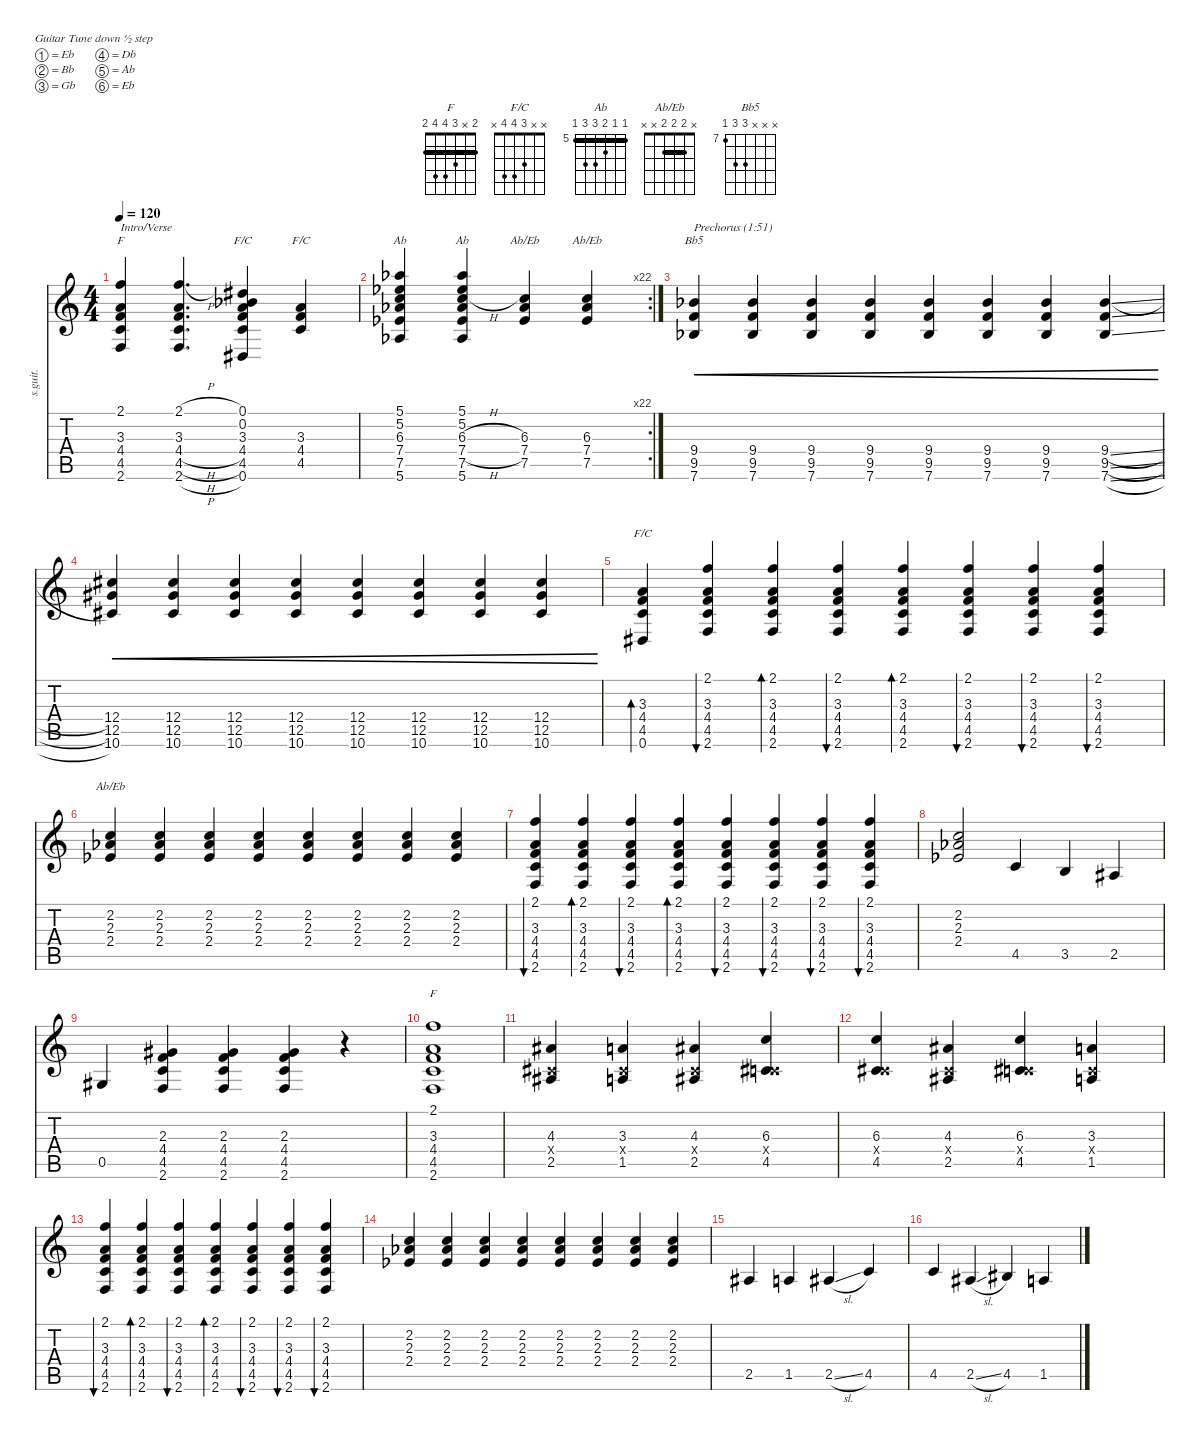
\defaultSystemsLayout 4
\hideDynamics
\bracketExtendMode nobrackets
\otherSystemsTrackNameOrientation horizontal
\track ("Steel Guitar" "s.guit.") {instrument acousticguitarsteel}
\staff {score tabs}
\tuning (Eb4 Bb3 Gb3 Db3 Ab2 Eb2)
\chord ("F" 2 x 3 4 4 2) {barre 2}
\chord ("F/C" x x 3 4 4 x)
\chord ("Ab" 5 5 6 7 7 5) {firstfret 5 barre (5 5)}
\chord ("Ab/Eb" x x 6 7 7 x) {firstfret 5}
\chord ("Bb5" x x x 9 9 7) {firstfret 7}
\chord ("Ab/Eb" x 2 2 2 x x) {barre (2 2)}
\ts (4 4)
\tempo 120
\clef g2
\ks c
(2.6 4.5 4.4 3.3 2.1).4{ch "F" txt "Intro/Verse" dy mf instrument acousticguitarsteel beam Up} (2.6{h} 4.5{h} 4.4{h} 3.3 2.1{h}).4{d beam Up} (4.5 4.4 3.3 0.1{acc #} 0.2{acc b} 0.6{acc #}).4{ch "F/C" beam Up} (4.5 4.4 3.3).4{ch "F/C" beam Up} |
\rc 22
(5.6{acc b} 7.5{acc b} 7.4{acc b} 6.3 5.2{acc b} 5.1{acc b}).4{ch "Ab" beam Up} (5.6{acc b} 7.5{acc b} 7.4{h acc b} 6.3{h} 5.2{acc b} 5.1{acc b}).4{ch "Ab" beam Up} (7.5{acc b} 7.4{acc b} 6.3).4{ch "Ab/Eb" beam Up} (7.5{acc b} 7.4{acc b} 6.3).4{ch "Ab/Eb" beam Up} |
(7.6{acc b} 9.5 9.4{acc b}).4{ch "Bb5" txt "Prechorus (1:51)" cre beam Up} (7.6{acc b} 9.5 9.4{acc b}).4{cre beam Up} (7.6{acc b} 9.5 9.4{acc b}).4{cre beam Up} (7.6{acc b} 9.5 9.4{acc b}).4{cre beam Up} (7.6{acc b} 9.5 9.4{acc b}).4{cre beam Up} (7.6{acc b} 9.5 9.4{acc b}).4{cre beam Up} (7.6{acc b} 9.5 9.4{acc b}).4{cre beam Up} (7.6{sl acc b} 9.5{sl} 9.4{sl acc b}).4{cre beam Up} |
(10.6{acc #} 12.5{acc #} 12.4{acc #}).4{cre beam Up} (10.6{acc #} 12.5{acc #} 12.4{acc #}).4{cre beam Up} (10.6{acc #} 12.5{acc #} 12.4{acc #}).4{cre beam Up} (10.6{acc #} 12.5{acc #} 12.4{acc #}).4{cre beam Up} (10.6{acc #} 12.5{acc #} 12.4{acc #}).4{cre beam Up} (10.6{acc #} 12.5{acc #} 12.4{acc #}).4{cre beam Up} (10.6{acc #} 12.5{acc #} 12.4{acc #}).4{cre beam Up} (10.6{acc #} 12.5{acc #} 12.4{acc #}).4{cre beam Up} |
(4.5 4.4 3.3 0.6{acc #}).4{bd 30 ch "F/C" beam Up} (2.6 4.5 4.4 3.3 2.1).4{bu 30 beam Up} (2.6 4.5 4.4 3.3 2.1).4{bd 30 beam Up} (2.6 4.5 4.4 3.3 2.1).4{bu 30 beam Up} (2.6 4.5 4.4 3.3 2.1).4{bd 30 beam Up} (2.6 4.5 4.4 3.3 2.1).4{bu 30 beam Up} (2.6 4.5 4.4 3.3 2.1).4{bu 30 beam Up} (2.6 4.5 4.4 3.3 2.1).4{bu 30 beam Up} |
(2.4{acc b} 2.3{acc b} 2.2).4{ch "Ab/Eb" beam Up} (2.4{acc b} 2.3{acc b} 2.2).4{beam Up} (2.4{acc b} 2.3{acc b} 2.2).4{beam Up} (2.4{acc b} 2.3{acc b} 2.2).4{beam Up} (2.4{acc b} 2.3{acc b} 2.2).4{beam Up} (2.4{acc b} 2.3{acc b} 2.2).4{beam Up} (2.4{acc b} 2.3{acc b} 2.2).4{beam Up} (2.4{acc b} 2.3{acc b} 2.2).4{beam Up} |
(2.6 4.5 4.4 3.3 2.1).4{bu 30 beam Up} (2.6 4.5 4.4 3.3 2.1).4{bd 30 beam Up} (2.6 4.5 4.4 3.3 2.1).4{bu 30 beam Up} (2.6 4.5 4.4 3.3 2.1).4{bd 30 beam Up} (2.6 4.5 4.4 3.3 2.1).4{bu 30 beam Up} (2.6 4.5 4.4 3.3 2.1).4{bu 30 beam Up} (2.6 4.5 4.4 3.3 2.1).4{bu 30 beam Up} (2.6 4.5 4.4 3.3 2.1).4{bu 30 beam Up} |
(2.4{acc b} 2.3{acc b} 2.2).2{beam Up} 4.5.4{beam Up} 3.5.4{beam Up} 2.5{acc #}.4{beam Up} |
0.5{acc #}.4{beam Up} (2.6 4.5 4.4 2.3{acc #}).4{beam Up} (2.6 4.5 4.4 2.3{acc #}).4{beam Up} (2.6 4.5 4.4 2.3{acc #}).4{beam Up} r.4{beam Up} |
(2.6 4.5 4.4 3.3 2.1).1{ch "F" beam Up} |
(2.5{acc #} 4.3{acc #} 0.4{x acc #}).4{beam Up} (1.5 3.3 0.4{x acc #}).4{beam Up} (2.5{acc #} 0.4{x acc #} 4.3{acc #}).4{beam Up} (4.5 6.3 0.4{x acc #}).4{beam Up} |
(4.5 0.4{x acc #} 6.3).4{beam Up} (2.5{acc #} 0.4{x acc #} 4.3{acc #}).4{beam Up} (4.5 0.4{x acc #} 6.3).4{beam Up} (1.5 0.4{x acc #} 3.3).4{beam Up} |
(2.6 4.5 4.4 3.3 2.1).4{bu 30 beam Up} (2.6 4.5 4.4 3.3 2.1).4{bd 30 beam Up} (2.6 4.5 4.4 3.3 2.1).4{bu 30 beam Up} (2.6 4.5 4.4 3.3 2.1).4{bd 30 beam Up} (2.6 4.5 4.4 3.3 2.1).4{bu 30 beam Up} (2.6 4.5 4.4 3.3 2.1).4{bu 30 beam Up} (2.6 4.5 4.4 3.3 2.1).4{bu 30 beam Up} |
(2.4{acc b} 2.3{acc b} 2.2).4{beam Up} (2.4{acc b} 2.3{acc b} 2.2).4{beam Up} (2.4{acc b} 2.3{acc b} 2.2).4{beam Up} (2.4{acc b} 2.3{acc b} 2.2).4{beam Up} (2.4{acc b} 2.3{acc b} 2.2).4{beam Up} (2.4{acc b} 2.3{acc b} 2.2).4{beam Up} (2.4{acc b} 2.3{acc b} 2.2).4{beam Up} (2.4{acc b} 2.3{acc b} 2.2).4{beam Up} |
2.5{acc #}.4{beam Up} 1.5.4{beam Up} 2.5{sl acc #}.4{beam Up} 4.5.4{beam Up} |
4.5.4{beam Up} 2.5{sl acc #}.4{beam Up} 4.5{acc #}.4{beam Up} 1.5.4{beam Up}
